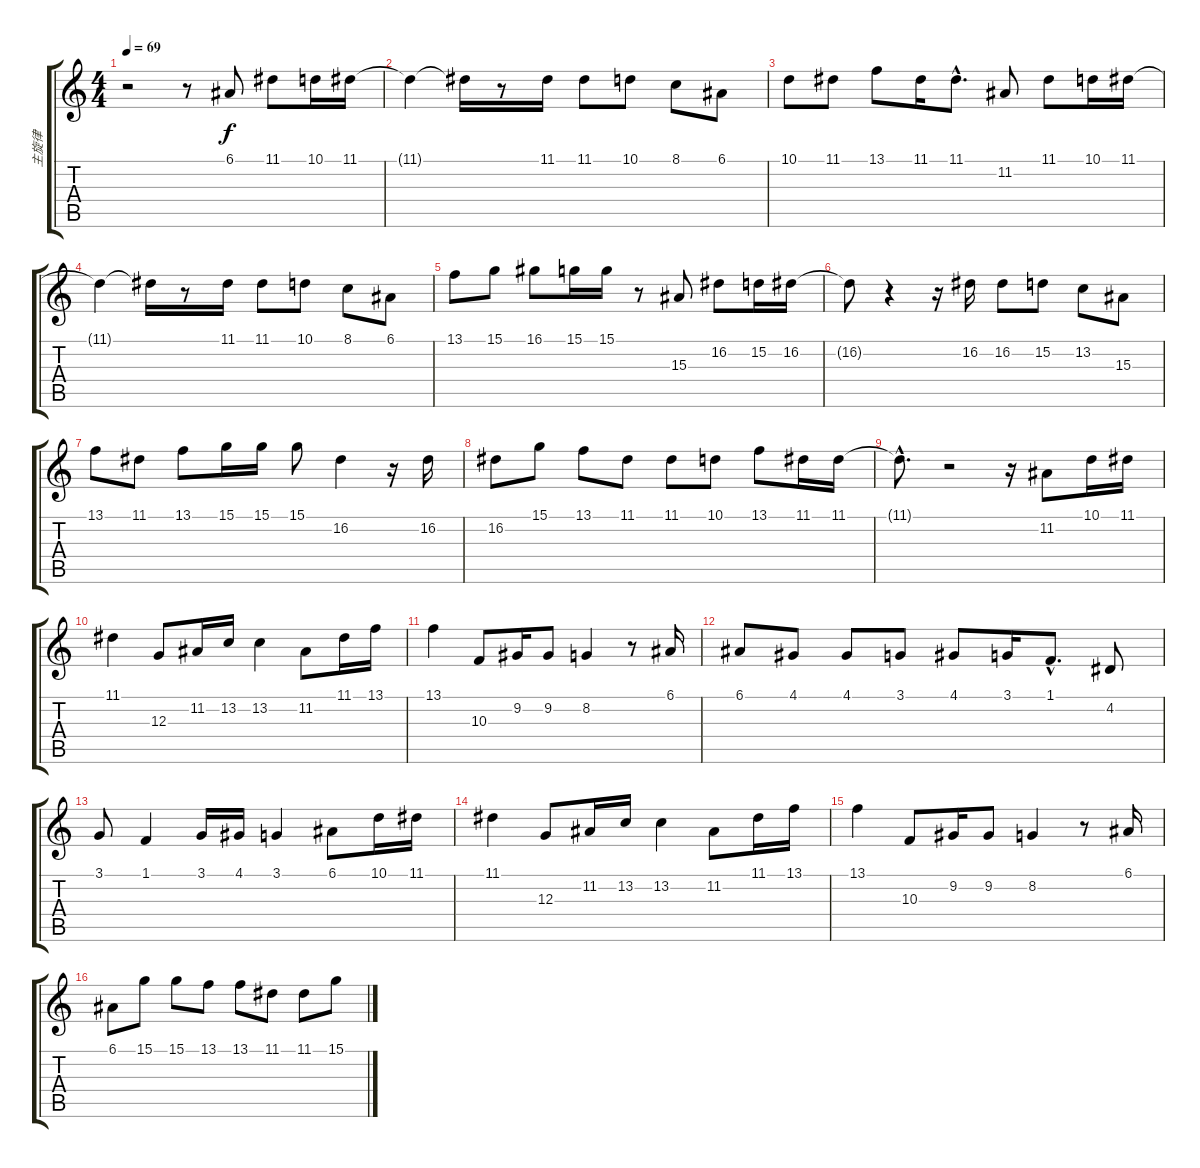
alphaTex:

\track ("主旋律" "主旋律") {instrument recorder}
\staff {score tabs}
\tuning (E4 B3 G3 D3 A2 E2) {hide}
\ts (4 4)
\tempo 69
\clef g2
\ks c
r.2{dy f} r.8 6.1.8 11.1.8 10.1.16 11.1.16 |
11.1{t}.4 11.1{t}.16 r.8 11.1.16 11.1.8 10.1.8 8.1.8 6.1.8 |
10.1.8 11.1.8 13.1.8 11.1.16 11.1{hac}.8{d} 11.2.8 11.1.8 10.1.16 11.1.16 |
11.1{t}.4 11.1{t}.16 r.8 11.1.16 11.1.8 10.1.8 8.1.8 6.1.8 |
13.1.8 15.1.8 16.1.8 15.1.16 15.1.16 r.8 15.3.8 16.2.8 15.2.16 16.2.16 |
16.2{t}.8 r.4 r.16 16.2.16 16.2.8 15.2.8 13.2.8 15.3.8 |
13.1.8 11.1.8 13.1.8 15.1.16 15.1.16 15.1.8 16.2.4 r.16 16.2.16 |
16.2.8 15.1.8 13.1.8 11.1.8 11.1.8 10.1.8 13.1.8 11.1.16 11.1.16 |
11.1{hac t}.8{d} r.2 r.16 11.2.8 10.1.16 11.1.16 |
11.1.4 12.3.8 11.2.16 13.2.16 13.2.4 11.2.8 11.1.16 13.1.16 |
13.1.4 10.3.8 9.2.16 9.2.8 8.2.4 r.8 6.1.16 |
6.1.8 4.1.8 4.1.8 3.1.8 4.1.8 3.1.16 1.1{hac}.8{d} 4.2.8 |
3.1.8 1.1.4 3.1.16 4.1.16 3.1.4 6.1.8 10.1.16 11.1.16 |
11.1.4 12.3.8 11.2.16 13.2.16 13.2.4 11.2.8 11.1.16 13.1.16 |
13.1.4 10.3.8 9.2.16 9.2.8 8.2.4 r.8 6.1.16 |
6.1.8 15.1.8 15.1.8 13.1.8 13.1.8 11.1.8 11.1.8 15.1.8
